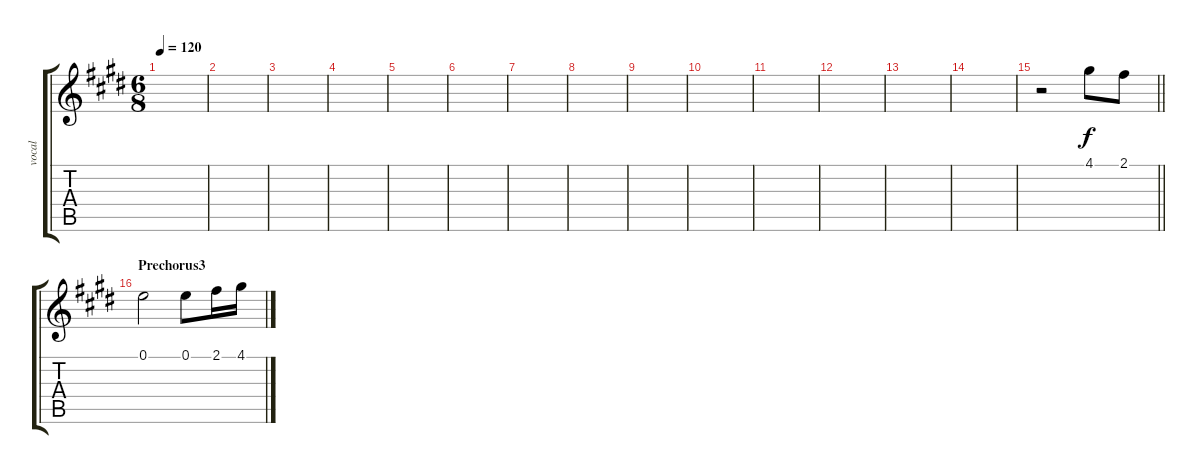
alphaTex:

\track ("vocal" "vocal") {instrument acousticguitarsteel}
\staff {score tabs}
\tuning (E4 B3 G3 D3 A2 E2) {hide}
\ts (6 8)
\tempo 120
\clef g2
\ks e
|
|
|
|
|
|
|
|
|
|
|
|
|
|
\barLineRight lightlight
r.2 4.1.8 2.1.8 |
\section ("" "Prechorus3")
0.1.2 0.1.8 2.1.16 4.1.16
